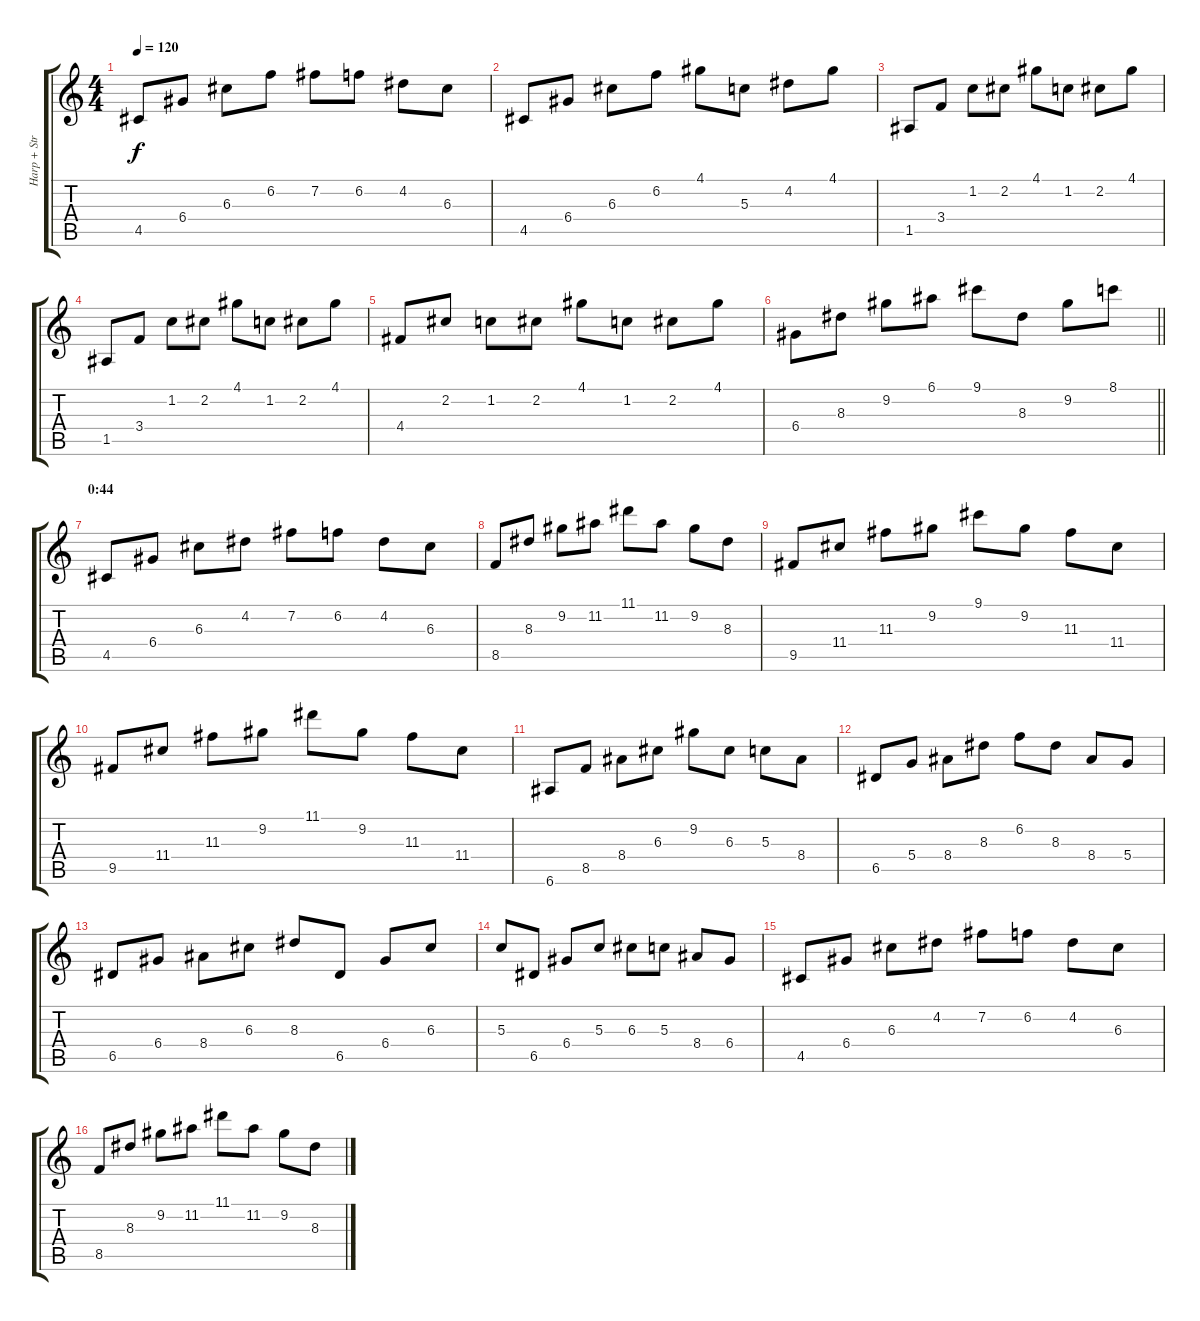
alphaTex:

\track ("Harp + Strings" "Harp + Str") {instrument orchestralharp}
\staff {score tabs}
\tuning (E5 B4 G4 D4 A3 E3) {hide}
\ts (4 4)
\tempo 120
\clef g2
\ks c
4.5.8{dy f} 6.4.8 6.3.8 6.2.8 7.2.8 6.2.8 4.2.8 6.3.8 |
4.5.8 6.4.8 6.3.8 6.2.8 4.1.8 5.3.8 4.2.8 4.1.8 |
1.5.8 3.4.8 1.2.8 2.2.8 4.1.8 1.2.8 2.2.8 4.1.8 |
1.5.8 3.4.8 1.2.8 2.2.8 4.1.8 1.2.8 2.2.8 4.1.8 |
4.4.8 2.2.8 1.2.8 2.2.8 4.1.8 1.2.8 2.2.8 4.1.8 |
\barLineRight lightlight
6.4.8 8.3.8 9.2.8 6.1.8 9.1.8 8.3.8 9.2.8 8.1.8 |
\section ("" "0:44")
4.5.8 6.4.8 6.3.8 4.2.8 7.2.8 6.2.8 4.2.8 6.3.8 |
8.5.8 8.3.8 9.2.8 11.2.8 11.1.8 11.2.8 9.2.8 8.3.8 |
9.5.8 11.4.8 11.3.8 9.2.8 9.1.8 9.2.8 11.3.8 11.4.8 |
9.5.8 11.4.8 11.3.8 9.2.8 11.1.8 9.2.8 11.3.8 11.4.8 |
6.6.8 8.5.8 8.4.8 6.3.8 9.2.8 6.3.8 5.3.8 8.4.8 |
6.5.8 5.4.8 8.4.8 8.3.8 6.2.8 8.3.8 8.4.8 5.4.8 |
6.5.8 6.4.8 8.4.8 6.3.8 8.3.8 6.5.8 6.4.8 6.3.8 |
5.3.8 6.5.8 6.4.8 5.3.8 6.3.8 5.3.8 8.4.8 6.4.8 |
4.5.8 6.4.8 6.3.8 4.2.8 7.2.8 6.2.8 4.2.8 6.3.8 |
8.5.8 8.3.8 9.2.8 11.2.8 11.1.8 11.2.8 9.2.8 8.3.8
